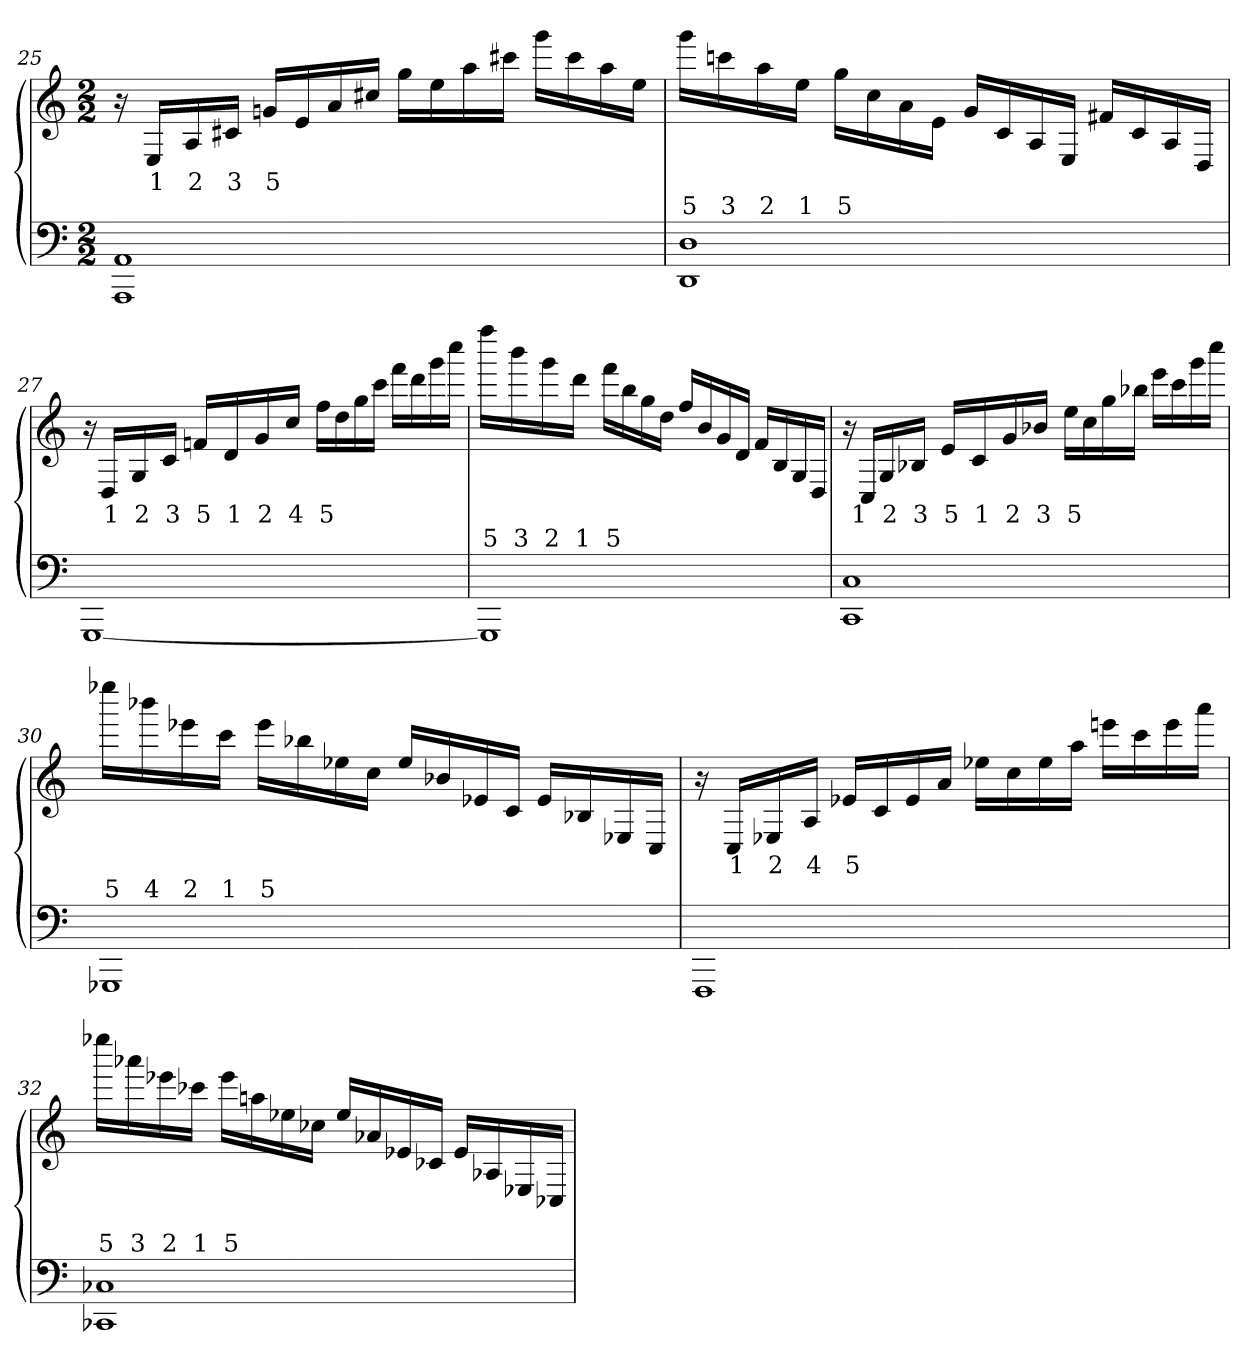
**kern	**kern	**text	**text
*part2	*part1	*part1	*part1
*staff2	*staff1	*staff1	*staff1
*clefF4	*clefG2	*	*
*k[]	*k[]	*	*
*M2/2	*M2/2	*	*
=25	=25	=25	=25
1AA 1AAA	16r	.	.
.	16ELL	1	.
.	16A	2	.
.	16c#XJJ	3	.
.	16gnLL	5	.
.	16e	.	.
.	16a	.	.
.	16cc#JJ	.	.
.	16ggLL	.	.
.	16ee	.	.
.	16aa	.	.
.	16ccc#JJ	.	.
.	16gggLL	.	.
.	16ccc#	.	.
.	16aa	.	.
.	16eeJJ	.	.
=26	=26	=26	=26
*^	*	*	*
1D	1DD	16gggLL	.	5
.	.	16cccn	.	3
.	.	16aa	.	2
.	.	16eeJJ	.	1
.	.	16ggLL	.	5
.	.	16cc	.	.
.	.	16a	.	.
.	.	16eJJ	.	.
.	.	16gLL	.	.
.	.	16c	.	.
.	.	16A	.	.
.	.	16EJJ	.	.
.	.	16f#XLL	.	.
.	.	16c	.	.
.	.	16A	.	.
.	.	16DJJ	.	.
*v	*v	*	*	*
=27	=27	=27	=27
[1GGG	16r	.	.
.	16DLL	1	.
.	16G	2	.
.	16cJJ	3	.
.	16fnLL	5	.
.	16d	1	.
.	16g	2	.
.	16ccJJ	4	.
.	16ffLL	5	.
.	16dd	.	.
.	16gg	.	.
.	16cccJJ	.	.
.	16fffLL	.	.
.	16ddd	.	.
.	16ggg	.	.
.	16ccccJJ	.	.
=28	=28	=28	=28
1GGG]	16ffffLL	.	5
.	16bbb	.	3
.	16ggg	.	2
.	16dddJJ	.	1
.	16fffLL	.	5
.	16bb	.	.
.	16gg	.	.
.	16ddJJ	.	.
.	16ffLL	.	.
.	16b	.	.
.	16g	.	.
.	16dJJ	.	.
.	16fLL	.	.
.	16B	.	.
.	16G	.	.
.	16DJJ	.	.
=29	=29	=29	=29
1C 1CC	16r	.	.
.	16CLL	1	.
.	16G	2	.
.	16B-XJJ	3	.
.	16eLL	5	.
.	16c	1	.
.	16g	2	.
.	16b-JJ	3	.
.	16eeLL	5	.
.	16cc	.	.
.	16gg	.	.
.	16bb-JJ	.	.
.	16eeeLL	.	.
.	16ccc	.	.
.	16ggg	.	.
.	16ccccJJ	.	.
=30	=30	=30	=30
1GGG-X	16eeee-XLL	.	5
.	16bbb-X	.	4
.	16eee-	.	2
.	16cccJJ	.	1
.	16eee-LL	.	5
.	16bb-	.	.
.	16ee-	.	.
.	16ccJJ	.	.
.	16ee-LL	.	.
.	16b-	.	.
.	16e-	.	.
.	16cJJ	.	.
.	16e-LL	.	.
.	16B-	.	.
.	16E-	.	.
.	16CJJ	.	.
=31	=31	=31	=31
1FFF	16r	.	.
.	16CLL	1	.
.	16E-X	2	.
.	16AJJ	4	.
.	16e-LL	5	.
.	16c	.	.
.	16e-	.	.
.	16aJJ	.	.
.	16ee-LL	.	.
.	16cc	.	.
.	16ee-	.	.
.	16aaJJ	.	.
.	16eeenLL	.	.
.	16ccc	.	.
.	16eee	.	.
.	16aaaJJ	.	.
=32	=32	=32	=32
1C-X 1CC-X	16eeee-XLL	.	5
.	16aaa-X	.	3
.	16eee-	.	2
.	16ccc-XJJ	.	1
.	16eee-LL	.	5
.	16aan	.	.
.	16ee-	.	.
.	16cc-JJ	.	.
.	16ee-LL	.	.
.	16a-X	.	.
.	16e-	.	.
.	16c-JJ	.	.
.	16e-LL	.	.
.	16A-	.	.
.	16E-	.	.
.	16C-JJ	.	.
=	=	=	=
*-	*-	*-	*-
